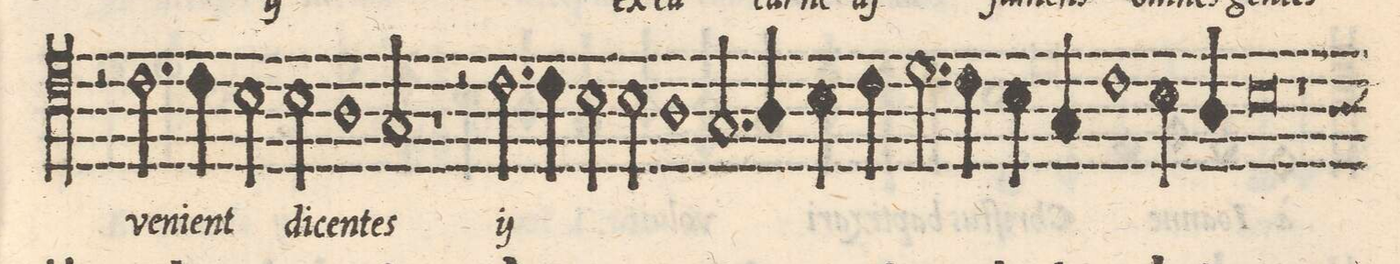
**kern	**text
*I"TENORE	*
*clefC4	*
*k[]	*
*met(C|)	*
*M2/2	*
=89-	=89-
2r	.
2.c\	ve-
=90-	=90-
4c\	-ni-
2B\	-ent
=91-	=91-
2B\	di-
1A\	-cen-
=92-	=92-
2G/	-tes
=93-	=93-
1r	.
=94-	=94-
2r	.
*	*ij
2.c\	ex
=95-	=95-
4c\	ea
2B\	cer-
=96-	=96-
2B\	-ne[m]
1A/	.
=97-	=97-
2.G/	aſ
=98-	=98-
4A/	.
4B\	.
4c\	.
=99-	=99-
2.d\	ſu-
4c\	.
=100-	=100-
4B\	mens
4G/	om-
1c\	-nes
=101-	=101-
4B\	gen-
4A/	.
=102-	=102-
0B	-tes
*	*Xij
=103-	=103-
=104-	=104-
*custos:A	*
1r	.
*-	*-
